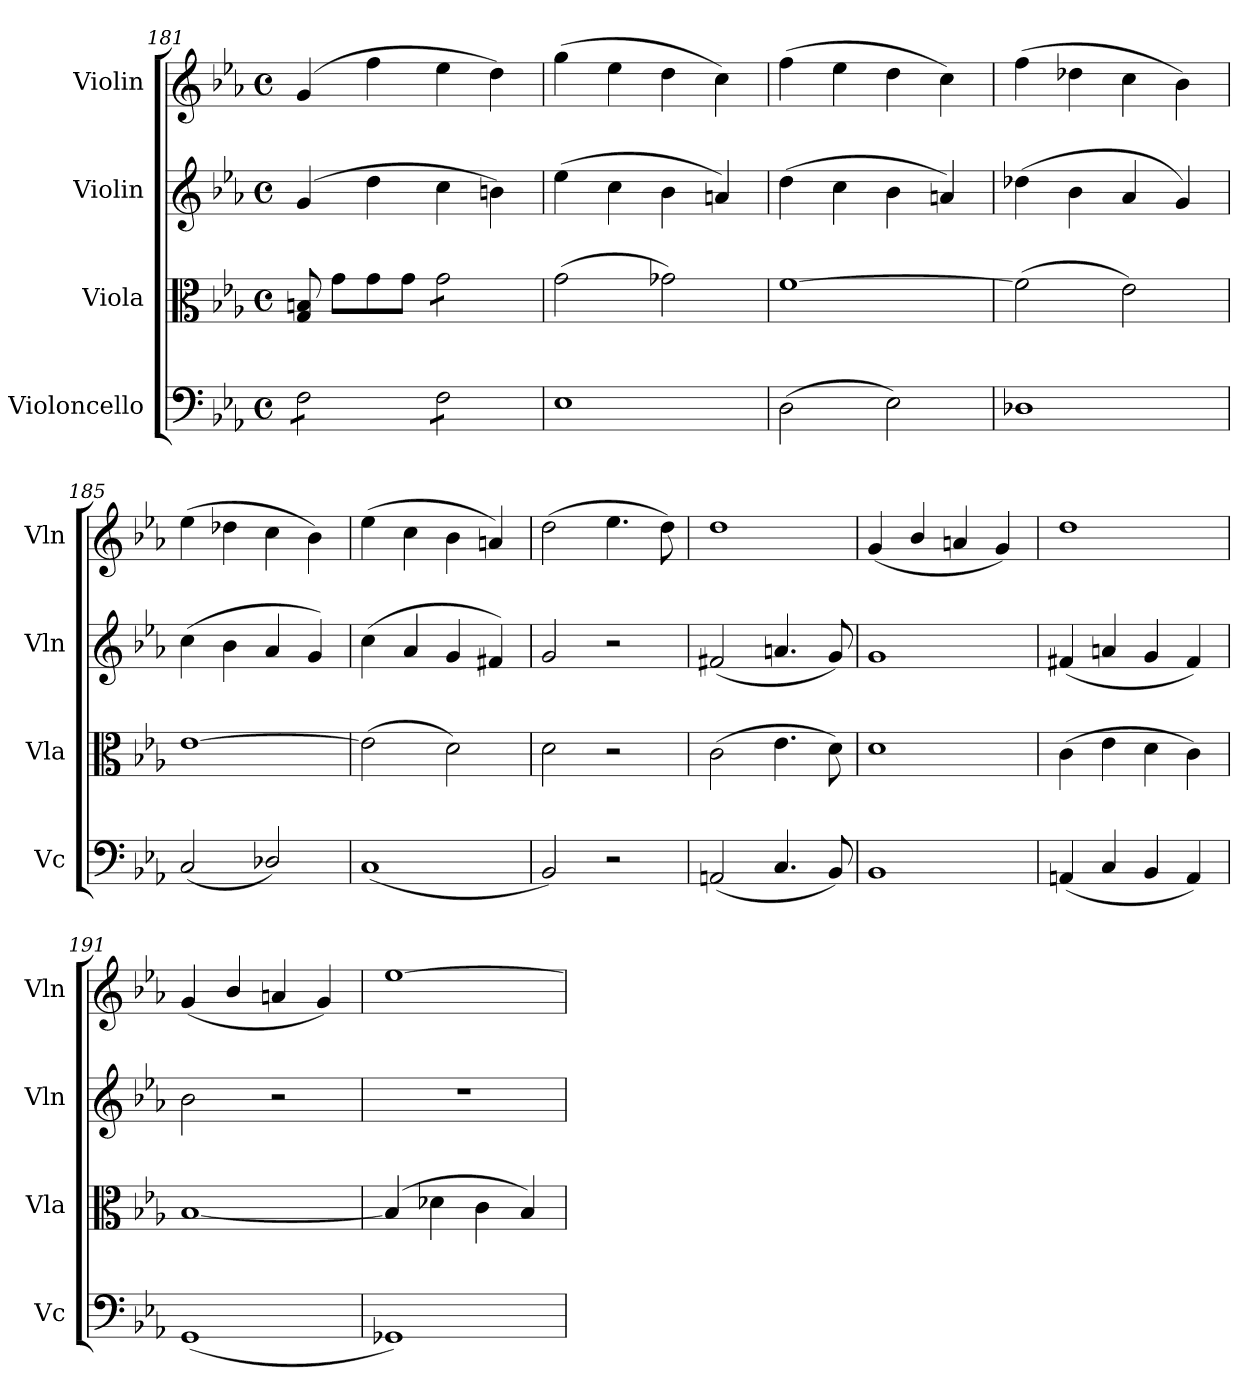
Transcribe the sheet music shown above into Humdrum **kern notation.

**kern	**kern	**kern	**kern
*part4	*part3	*part2	*part1
*staff4	*staff3	*staff2	*staff1
*I"Violoncello	*I"Viola	*I"Violin	*I"Violin
*I'Vc	*I'Vla	*I'Vln	*I'Vln
*clefF4	*clefC3	*clefG2	*clefG2
*k[b-e-a-]	*k[b-e-a-]	*k[b-e-a-]	*k[b-e-a-]
*M4/4	*M4/4	*M4/4	*M4/4
*met(c)	*met(c)	*met(c)	*met(c)
=181	=181	=181	=181
*tremolo	*	*	*
8F\L	8G/ 8Bn/	(4g/	(4g/
8F\	8g\L	.	.
8F\	8g\	4dd\	4ff\
8F\J	8g\J	.	.
*	*tremolo	*	*
8F\L	8g\L	4cc\	4ee-\
8F\	8g\	.	.
8F\	8g\	4bn\)	4dd\)
8F\J	8g\J	.	.
*	*Xtremolo	*	*
*Xtremolo	*	*	*
=182	=182	=182	=182
1E-	(2g\	(4ee-\	(4gg\
.	.	4cc\	4ee-\
.	2g-X\)	4b-\	4dd\
.	.	4an/)	4cc\)
=183	=183	=183	=183
(2D\	[1f	(4dd\	(4ff\
.	.	4cc\	4ee-\
2E-\)	.	4b-\	4dd\
.	.	4an/)	4cc\)
=184	=184	=184	=184
1D-X	(2f\]	(4dd-X\	(4ff\
.	.	4b-\	4dd-X\
.	2e-\)	4a-/	4cc\
.	.	4g/)	4b-\)
!!LO:LB:g=z
=185	=185	=185	=185
(2C/	[1e-	(4cc\	(4ee-\
.	.	4b-\	4dd-X\
2D-X/)	.	4a-/	4cc\
.	.	4g/)	4b-\)
=186	=186	=186	=186
(1C	(2e-\]	(4cc\	(4ee-\
.	.	4a-/	4cc\
.	2d\)	4g/	4b-\
.	.	4f#X/)	4an/)
=187	=187	=187	=187
2BB-/)	2d\	2g/	(2dd\
2r	2r	2r	4.ee-\
.	.	.	8dd\)
=188	=188	=188	=188
(2AAn/	(2c\	(2f#X/	1dd
4.C/	4.e-\	4.an/	.
8BB-/)	8d\)	8g/)	.
=189	=189	=189	=189
1BB-	1d	1g	(4g/
.	.	.	4b-/
.	.	.	4an/
.	.	.	4g/)
=190	=190	=190	=190
(4AAn/	(4c\	(4f#X/	1dd
4C/	4e-\	4an/	.
4BB-/	4d\	4g/	.
4AA/)	4c\)	4f#/)	.
=191	=191	=191	=191
(1GG	[1B-	2b-\	(4g/
.	.	.	4b-/
.	.	2r	4an/
.	.	.	4g/)
=192	=192	=192	=192
1GG-X)	(4B-/]	1r	[1ee-
.	4d-X\	.	.
.	4c\	.	.
.	4B-/)	.	.
=	=	=	=
*-	*-	*-	*-
